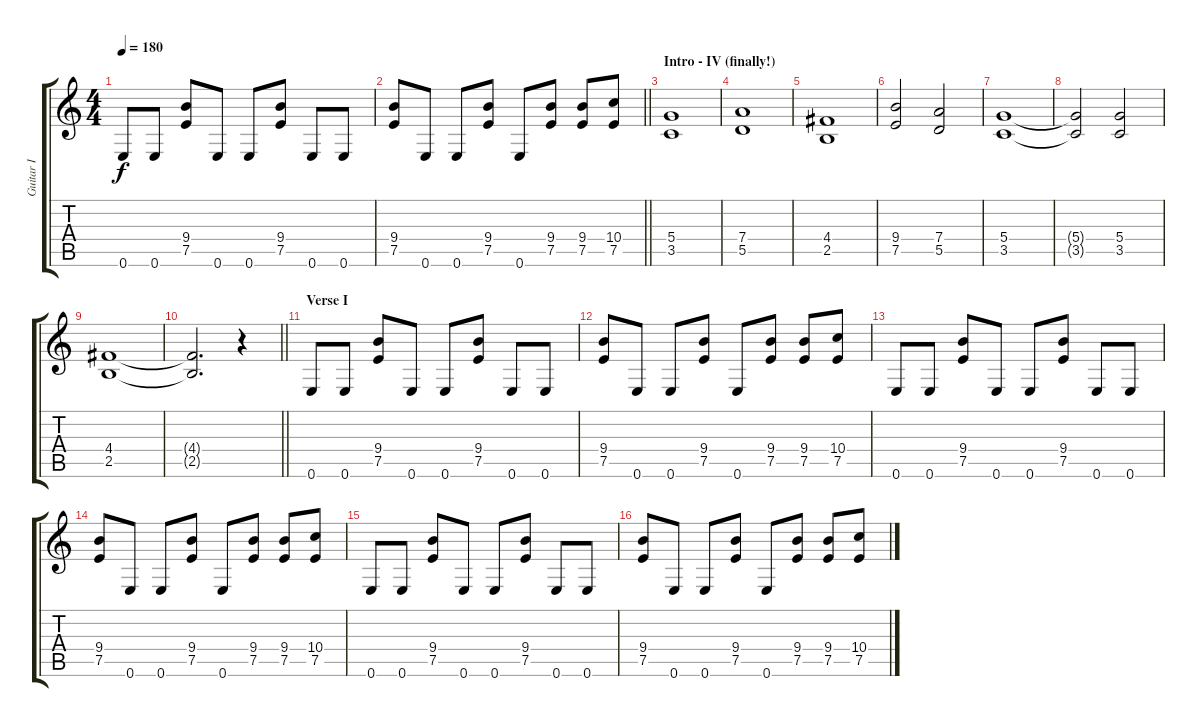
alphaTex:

\track ("Guitar I" "Guitar I") {instrument distortionguitar}
\staff {score tabs}
\tuning (E4 B3 G3 D3 A2 E2) {hide}
\ts (4 4)
\tempo 180
\clef g2
\ks c
0.6.8{dy f} 0.6.8 (9.4 7.5).8 0.6.8 0.6.8 (9.4 7.5).8 0.6.8 0.6.8 |
\barLineRight lightlight
(9.4 7.5).8 0.6.8 0.6.8 (9.4 7.5).8 0.6.8 (9.4 7.5).8 (9.4 7.5).8 (10.4 7.5).8 |
\section ("" "Intro - IV (finally!)")
(5.4 3.5).1 |
(7.4 5.5).1 |
(4.4 2.5).1 |
(9.4 7.5).2 (7.4 5.5).2 |
(5.4 3.5).1 |
(5.4{t} 3.5{t}).2 (5.4 3.5).2 |
(4.4 2.5).1 |
\barLineRight lightlight
(4.4{t} 2.5{t}).2{d} r.4 |
\section ("" "Verse I")
0.6.8 0.6.8 (9.4 7.5).8 0.6.8 0.6.8 (9.4 7.5).8 0.6.8 0.6.8 |
(9.4 7.5).8 0.6.8 0.6.8 (9.4 7.5).8 0.6.8 (9.4 7.5).8 (9.4 7.5).8 (10.4 7.5).8 |
0.6.8 0.6.8 (9.4 7.5).8 0.6.8 0.6.8 (9.4 7.5).8 0.6.8 0.6.8 |
(9.4 7.5).8 0.6.8 0.6.8 (9.4 7.5).8 0.6.8 (9.4 7.5).8 (9.4 7.5).8 (10.4 7.5).8 |
0.6.8 0.6.8 (9.4 7.5).8 0.6.8 0.6.8 (9.4 7.5).8 0.6.8 0.6.8 |
(9.4 7.5).8 0.6.8 0.6.8 (9.4 7.5).8 0.6.8 (9.4 7.5).8 (9.4 7.5).8 (10.4 7.5).8
